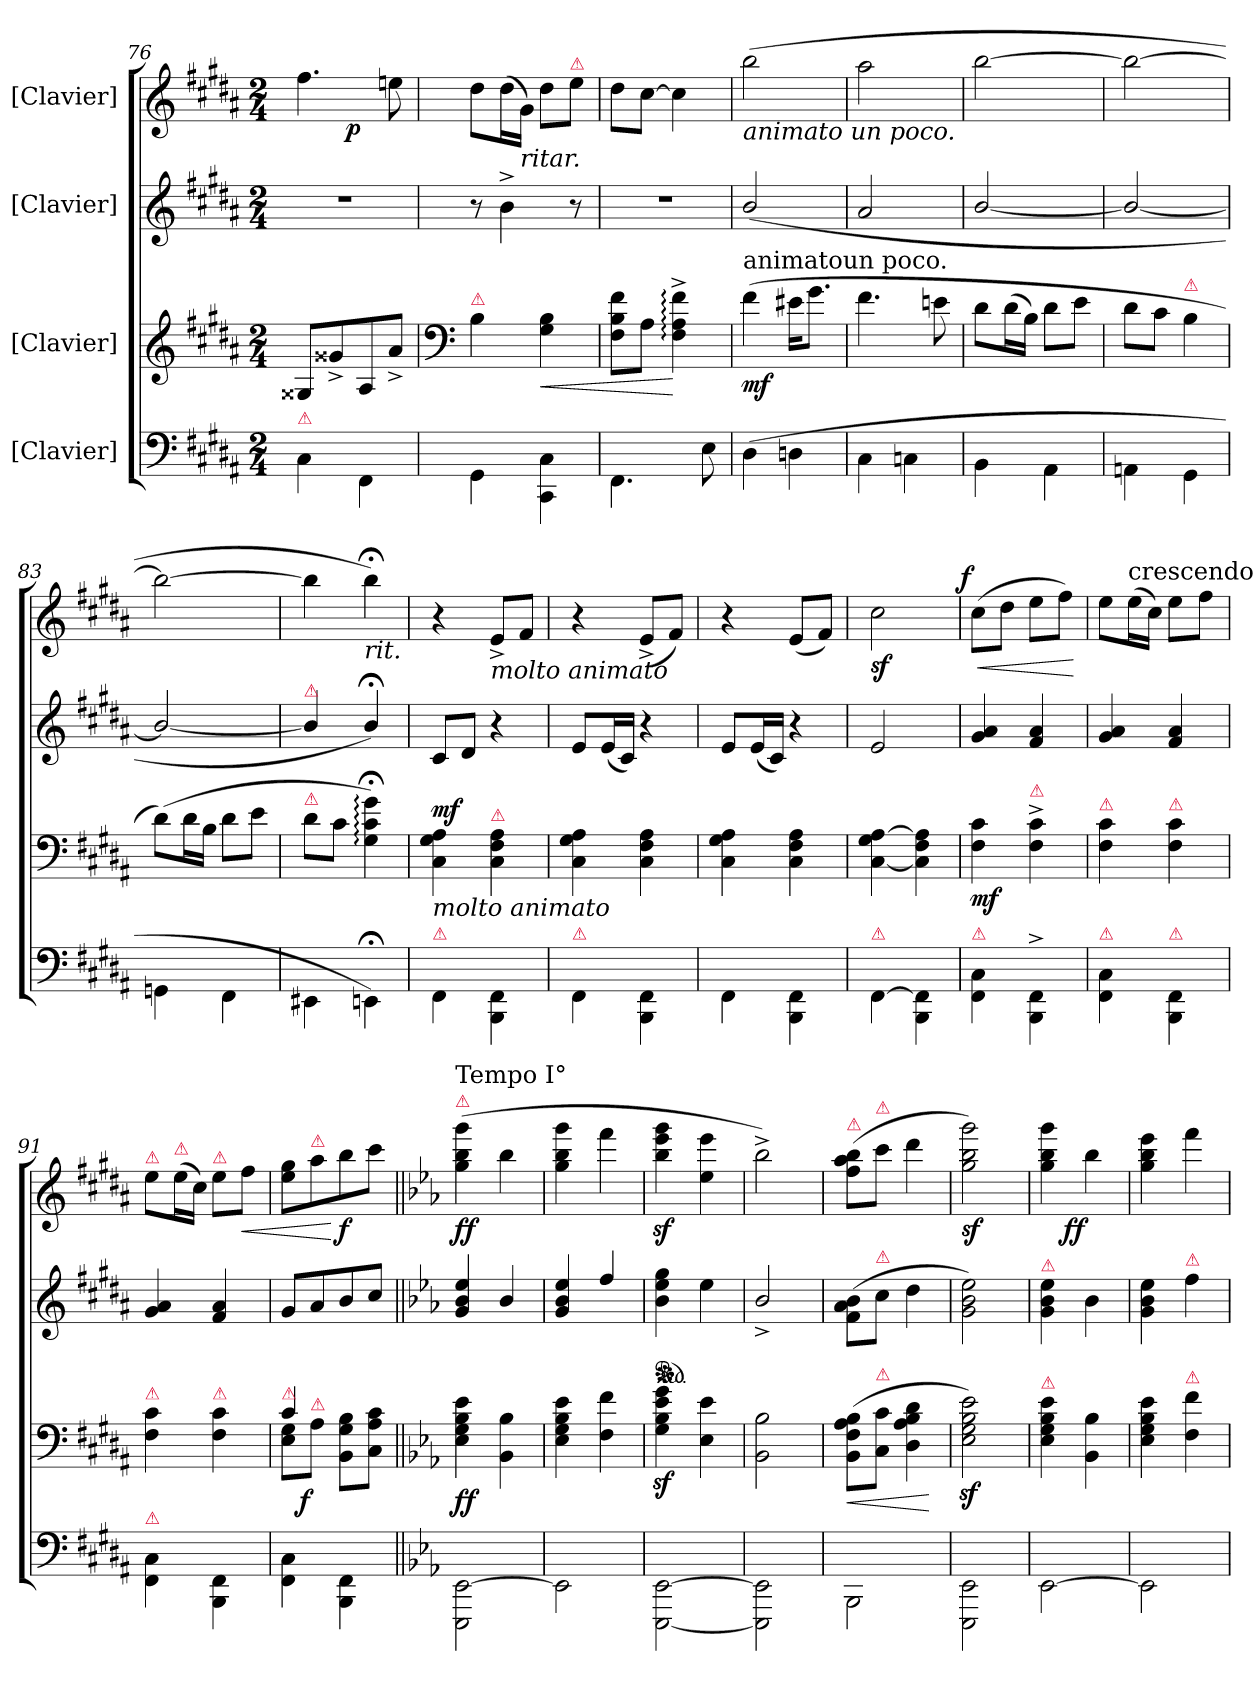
**kern	**kern	**dynam	**kern	**kern	**dynam
*part4	*part3	*part3	*part2	*part1	*part1
*staff4	*staff3	*staff3	*staff2	*staff1	*staff1
*I"[Clavier]	*I"[Clavier]	*	*I"[Clavier]	*I"[Clavier]	*
*clefF4	*clefG2	*	*clefG2	*clefG2	*
*k[f#c#g#d#a#]	*k[f#c#g#d#a#]	*	*k[f#c#g#d#a#]	*k[f#c#g#d#a#]	*
*M2/4	*M2/4	*	*M2/4	*M2/4	*
=76	=76	=76	=76	=76	=76
*	*	*	*	*^	*
!LO:TX:a:color=crimson:t=⚠	!	!	!	!	!	!
4C#\	8G##X/L	.	2r	4.ff#\	4ryy	.
.	8g##X^</	.	.	.	.	.
!	!	!	!	!	!	!LO:DY:rj
4FF#\	8A#/	.	.	.	4ryy	p.
.	8a#^</J	.	.	8een\	.	.
*	*	*	*	*v	*v	*
=77	=77	=77	=77	=77	=77
*	*clefF4	*	*	*	*
*	*	*	*	*^	*
!	!LO:TX:a:color=crimson:t=⚠	!	!	!	!	!
*	*	*	*	*v	*v	*
4GG#\	4B\	.	8r	8dd#\L	.
.	.	.	4b^>\	(>16dd#\L	.
!	!	!	!	!LO:TX:b:i:t=ritar.	!
.	.	.	.	16g#\JJ)	.
!	!	!LO:HP:b	!	!	!
4CC#\ 4C#\	4G#\ 4B\	<	.	8dd#\L	.
!	!	!	!	!LO:TX:a:color=crimson:t=⚠	!
.	.	.	8r	8ee\J	.
=78	=78	=78	=78	=78	=78
4.FF#\	8F#\ 8B\ 8f#\L	.	2r	8dd#\L	.
.	8A#\J	.	.	[8cc#\J	.
.	4F#:^\ 4A#:^\ 4f#:^\	[	.	4cc#\]	.
8E\	.	.	.	.	.
=79	=79	=79	=79	=79	=79
!	!	!	!	!LO:TX:b:i:t=animato un poco.	!
!	!LO:TX:a:t=animatoun poco.	!	!	!	!
(>4D#\	(>4f#\	mf.	(>2b/	(>2bb\	.
4Dn\	16e#X\KL	.	.	.	.
.	8.g#\J	.	.	.	.
=80	=80	=80	=80	=80	=80
4C#\	4.f#\	.	2a#/	2aa#\	.
4Cn\	.	.	.	.	.
.	8en\	.	.	.	.
=81	=81	=81	=81	=81	=81
4BB\	8d#\L	.	[<2b/	[>2bb\	.
.	(>16d#\L	.	.	.	.
.	16B\JJ)	.	.	.	.
4AA#\	8d#\L	.	.	.	.
.	8e\J	.	.	.	.
=82	=82	=82	=82	=82	=82
4AAn\	8d#\L	.	2b/_<	2bb\_>	.
.	8c#\J	.	.	.	.
!	!LO:TX:a:color=crimson:t=⚠	!	!	!	!
4GG#\	4B\	.	.	.	.
=83	=83	=83	=83	=83	=83
4GGn\	(>8d#\L)	.	2b/_	2bb\_	.
.	16d#\L	.	.	.	.
.	16B\JJ	.	.	.	.
4FF#\	8d#\L	.	.	.	.
.	8e\J	.	.	.	.
=84	=84	=84	=84	=84	=84
!	!	!	!LO:TX:a:color=crimson:t=⚠	!	!
!	!LO:TX:a:color=crimson:t=⚠	!	!	!	!
4EE#X\	8d#\L	.	4b/]	4bb\]	.
.	8c#\J	.	.	.	.
!	!	!	!	!LO:TX:b:i:t=rit.	!
4EEn;<\)	4G#;<:\ 4c#;<:\ 4g#;<:\)	.	4b;/)	4bb;<\)	.
=85	=85	=85	=85	=85	=85
!	!LO:TX:b:i:t=molto animato	!	!	!	!
!LO:TX:a:color=crimson:t=⚠	!	!	!	!	!
!	!	!LO:DY:a	!	!	!
4FF#\	4C#\ 4G#\ 4A#\	mf	8c#/L	4r	.
.	.	.	8d#/J	.	.
!	!	!	!	!LO:TX:b:i:t=molto animato	!
!	!LO:TX:a:color=crimson:t=⚠	!	!	!	!
4BBB\ 4FF#\	4C#\ 4F#\ 4A#\	.	4r	8e^</L	.
.	.	.	.	8f#/J	.
=86	=86	=86	=86	=86	=86
!LO:TX:a:color=crimson:t=⚠	!	!	!	!	!
4FF#\	4C#\ 4G#\ 4A#\	.	8e/L	4r	.
.	.	.	(<16e/L	.	.
.	.	.	16c#/JJ)	.	.
4BBB\ 4FF#\	4C#\ 4F#\ 4A#\	.	4r	(>8e^>/L	.
.	.	.	.	8f#/J)	.
=87	=87	=87	=87	=87	=87
4FF#\	4C#\ 4G#\ 4A#\	.	8e/L	4r	.
.	.	.	(<16e/L	.	.
.	.	.	16c#/JJ)	.	.
4BBB\ 4FF#\	4C#\ 4F#\ 4A#\	.	4r	(>8e/L	.
.	.	.	.	8f#/J)	.
=88	=88	=88	=88	=88	=88
!LO:TX:a:color=crimson:t=⚠	!	!	!	!	!
[4FF#\	[4C#\ 4G#\ [4A#\	.	2e/	2cc#\	sf.
4BBB\ 4FF#]\	4C#]\ 4F#\ 4A#]\	.	.	.	.
=89	=89	=89	=89	=89	=89
!LO:TX:a:color=crimson:t=⚠	!	!	!	!	!
!	!	!	!	!	!LO:HP:b
!	!	!	!	!	!LO:DY:n=1:a:rj
4FF#\ 4C#\	4F#\ 4c#\	mf.	4g#/ 4a#/	(8cc#\L	< f
.	.	.	.	8dd#\J	.
!	!LO:TX:a:color=crimson:t=⚠	!	!	!	!
4BBB^>\ 4FF#^>\	4F#^>\ 4c#^>\	.	4f#/ 4a#/	8ee\L	.
.	.	.	.	8ff#\J)	.
.	.	.	.	.	[
=90	=90	=90	=90	=90	=90
!	!LO:TX:a:color=crimson:t=⚠	!	!	!	!
!LO:TX:a:color=crimson:t=⚠	!	!	!	!	!
4FF#\ 4C#\	4F#\ 4c#\	.	4g#/ 4a#/	8ee\L	.
!	!	!	!	!LO:TX:t=crescendo	!
.	.	.	.	(>16ee\L	.
.	.	.	.	16cc#\JJ)	.
!	!LO:TX:a:color=crimson:t=⚠	!	!	!	!
!LO:TX:a:color=crimson:t=⚠	!	!	!	!	!
4BBB\ 4FF#\	4F#\ 4c#\	.	4f#/ 4a#/	8ee\L	.
.	.	.	.	8ff#\J	.
=91	=91	=91	=91	=91	=91
!	!	!	!	!LO:TX:a:color=crimson:t=⚠	!
!	!LO:TX:a:color=crimson:t=⚠	!	!	!	!
!LO:TX:a:color=crimson:t=⚠	!	!	!	!	!
4FF#\ 4C#\	4F#\ 4c#\	.	4g#/ 4a#/	8ee\L	.
!	!	!	!	!LO:TX:a:color=crimson:t=⚠	!
.	.	.	.	(>16ee\L	.
.	.	.	.	16cc#\JJ)	.
!	!	!	!	!LO:TX:a:color=crimson:t=⚠	!
!	!LO:TX:a:color=crimson:t=⚠	!	!	!	!
4BBB\ 4FF#\	4F#\ 4c#\	.	4f#/ 4a#/	8ee\L	.
!	!	!	!	!	!LO:HP:b
.	.	.	.	8ff#\J	<
=92	=92	=92	=92	=92	=92
*	*^	*	*	*	*
!	!LO:TX:a:color=crimson:t=⚠	!	!	!	!	!
4FF#\ 4C#\	4c#/	8E\ 8G#\L	.	8g#/L	8ee\ 8gg#\L	.
!	!	!	!	!	!LO:TX:a:color=crimson:t=⚠	!
!	!	!LO:TX:a:color=crimson:t=⚠	!	!	!	!
!	!	!	!LO:DY:rj	!	!	!
.	.	8A#\J	f.	8a#/	8aa#\	.
4BBB\ 4FF#\	4ryy	8BB\ 8G#\ 8B\L	.	8b/	8bb\	[ f.
.	.	8C#\ 8A#\ 8c#\J	.	8cc#/J	8ccc#\J	.
*	*v	*v	*	*	*	*
=93||	=93||	=93||	=93||	=93||	=93||
*k[b-e-a-]	*k[b-e-a-]	*	*k[b-e-a-]	*k[b-e-a-]	*
*	*^	*	*	*	*
!	!	!	!	!	!LO:TX:a:color=crimson:t=⚠	!
!	!	!	!	!	!LO:TX:a:t=Tempo I°	!
!	!LO:TX:a:t=Tempo I°	!	!	!	!	!
*	*v	*v	*	*	*	*
2EEE-\ [2EE-\	4E-\ 4G\ 4B-\ 4e-\	ff	4g/ 4b-/ 4ee-/	(>4gg\ 4bb-\ 4ggg\	ff
.	4BB-\ 4B-\	.	4b-/	4bb-\	.
=94	=94	=94	=94	=94	=94
2EE-\]	4E-\ 4G\ 4B-\ 4e-\	.	4g/ 4b-/ 4ee-/	4gg\ 4bb-\ 4ggg\	.
.	4F\ 4f\	.	4ff/	4fff\	.
=95	=95	=95	=95	=95	=95
*	*	*	*ped	*	*
*	*	*	*Xped	*	*
[2EEE-\ [2EE-\	4Gz\ 4B-z\ 4e-z\ 4gz\	.	4b-\ 4ee-\ 4gg\	4bb-z\ 4eee-z\ 4gggz\	.
.	4E-\ 4e-\	.	4ee-\	4ee-\ 4eee-\	.
=96	=96	=96	=96	=96	=96
2EEE-]\ 2EE-]\	2BB-\ 2B-\	.	2b-^>/	2bb-^>\)	.
=97	=97	=97	=97	=97	=97
!	!	!	!	!LO:TX:a:color=crimson:t=⚠	!
!	!	!LO:HP:b	!	!	!
2BBB-\	(8BB-\ 8F\ 8A-\ 8B-\L	<	(>8f\ 8a-\ 8b-\L	(8ff\ 8aa-\ 8bb-\L	.
!	!	!	!	!LO:TX:a:color=crimson:t=⚠	!
!	!	!	!LO:TX:a:color=crimson:t=⚠	!	!
!	!LO:TX:a:color=crimson:t=⚠	!	!	!	!
.	8C\ 8c\J	.	8cc\J	8ccc\J	.
.	4D\ 4A-\ 4B-\ 4d\	.	4dd\	4ddd\	.
.	.	[	.	.	.
=98	=98	=98	=98	=98	=98
2EEE-\ 2EE-\	2E-z\ 2Gz\ 2B-z\ 2e-z\)	.	2g\ 2b-\ 2ee-\)	2gg\ 2bb-\ 2ggg\)	sf.
=99	=99	=99	=99	=99	=99
!	!	!	!LO:TX:a:color=crimson:t=⚠	!	!
!	!LO:TX:a:color=crimson:t=⚠	!	!	!	!
[2EE-\	4E-\ 4G\ 4B-\ 4e-\	.	4g\ 4b-\ 4ee-\	4gg\ 4bb-\ 4ggg\	.
!	!	!	!	!	!LO:DY:rj
.	4BB-\ 4B-\	.	4b-\	4bb-\	ff
=100	=100	=100	=100	=100	=100
2EE-\]	4E-\ 4G\ 4B-\ 4e-\	.	4g\ 4b-\ 4ee-\	4gg\ 4bb-\ 4eee-\	.
!	!	!	!LO:TX:a:color=crimson:t=⚠	!	!
!	!LO:TX:a:color=crimson:t=⚠	!	!	!	!
.	4F\ 4f\	.	4ff\	4fff\	.
=	=	=	=	=	=
*-	*-	*-	*-	*-	*-
